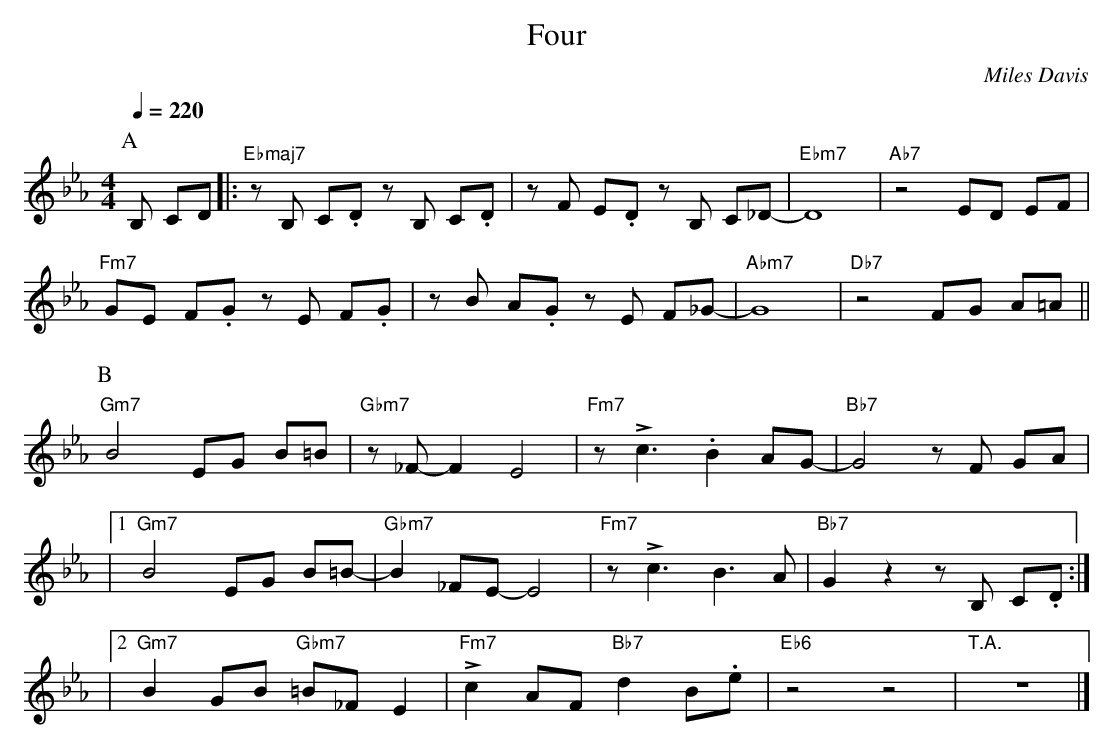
X:1
T: Four
C:Miles Davis
Q:1/4=220
M:4/4
L:1/8
K:Eb
P: A
B, CD |: "Ebmaj7" zB, C.D zB, C.D | zF E.D zB, C_D- | "Ebm7" D8 | "Ab7" z4 ED EF |
"Fm7" GE F.G zE F.G | zB A.G zE F_G- | "Abm7" G8 | "Db7" z4 FG A=A ||
P: B
"Gm7" B4 EG B=B | "Gbm7" z_F- F2 E4 | "Fm7" z !accent! c3 .B2 AG- | "Bb7" G4 zF GA |
|1 "Gm7" B4 EG B=B- | "Gbm7" B2 _FE- E4 | "Fm7" z !accent! c3 B3 A | "Bb7" G2 z2 zB, C.D :|
|2 "Gm7" B2 GB "Gbm7" =B_F E2 | "Fm7" !accent! c2 AF "Bb7" d2 B.e | "Eb6" z4  z4 | "T.A." z8 |]
